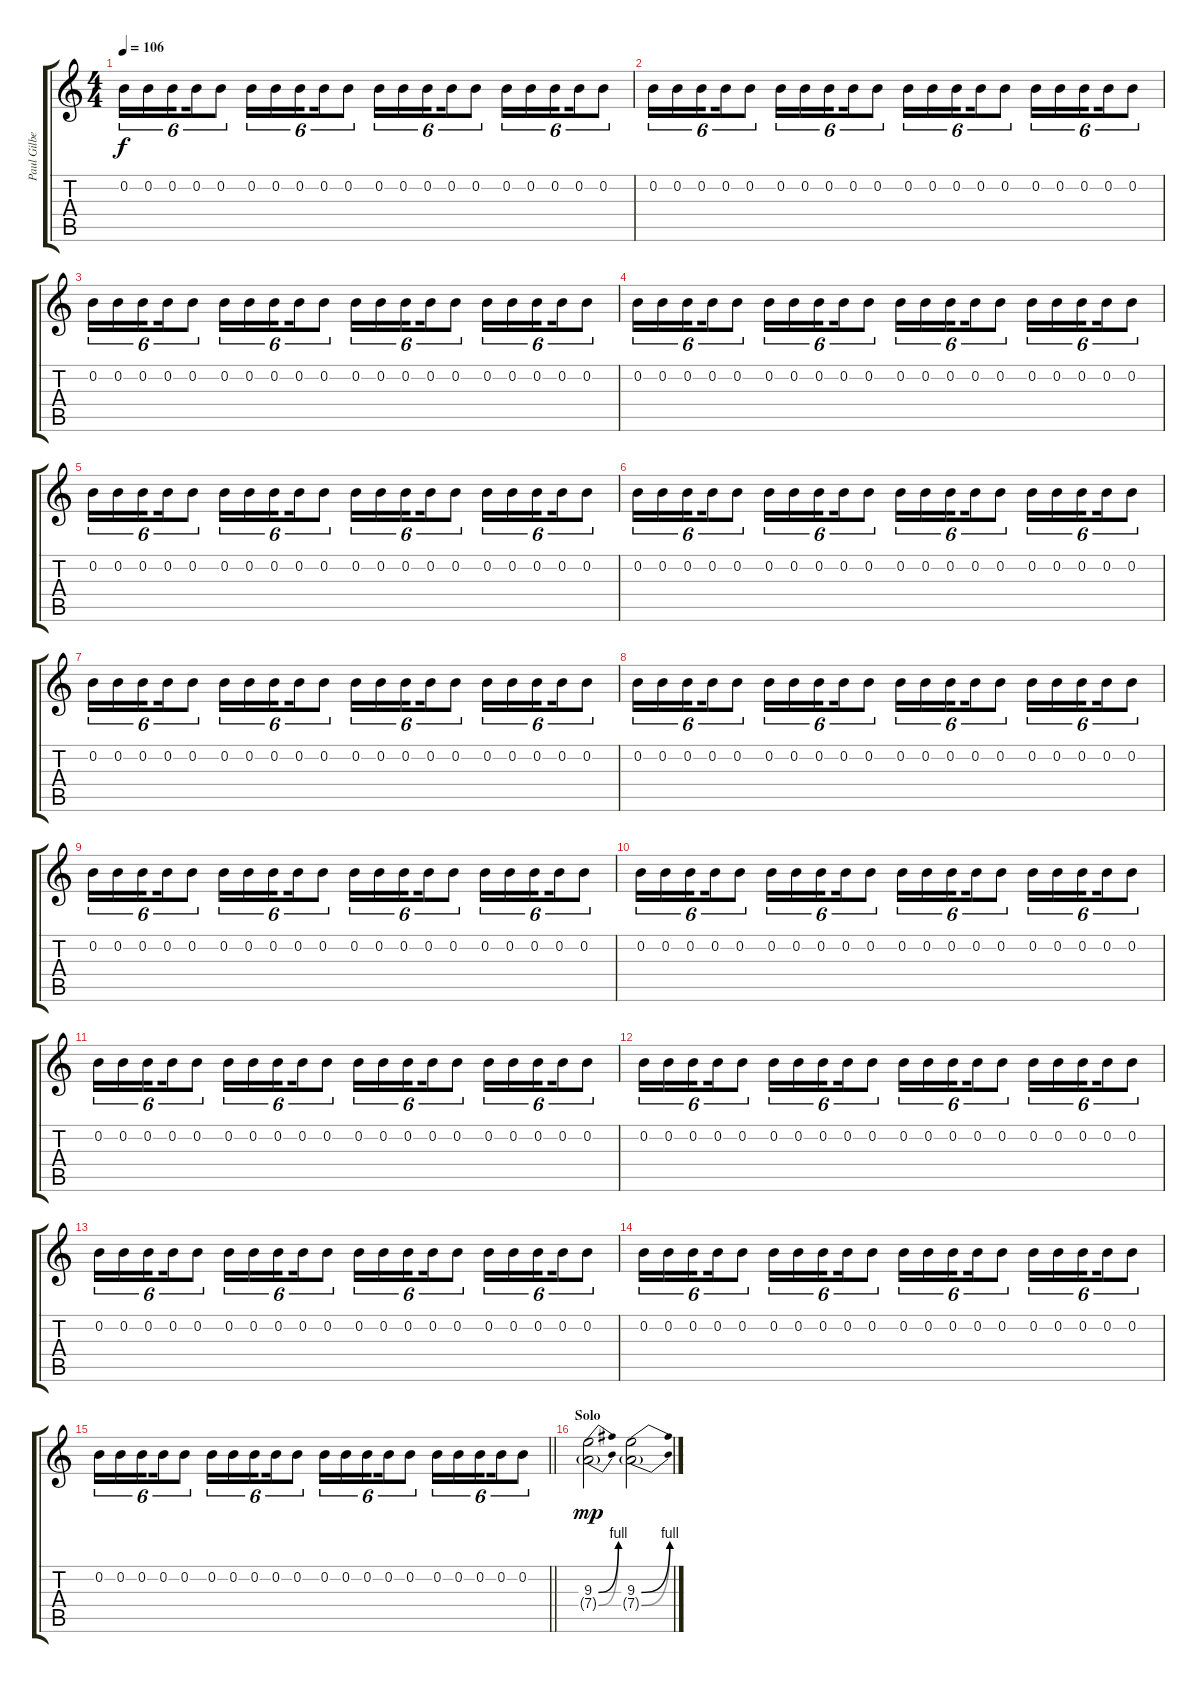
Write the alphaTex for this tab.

\track ("Paul Gilbert" "Paul Gilbe") {instrument distortionguitar}
\staff {score tabs}
\tuning (E4 B3 G3 D3 A2 E2) {hide}
\ts (4 4)
\tempo 106
\clef g2
\ks c
0.2.16{tu (6 4) dy f} 0.2.16{tu (6 4)} 0.2.16{tu (6 4) beam splitsecondary} 0.2.16{tu (6 4)} 0.2.8{tu (6 4)} 0.2.16{tu (6 4)} 0.2.16{tu (6 4)} 0.2.16{tu (6 4) beam splitsecondary} 0.2.16{tu (6 4)} 0.2.8{tu (6 4)} 0.2.16{tu (6 4)} 0.2.16{tu (6 4)} 0.2.16{tu (6 4) beam splitsecondary} 0.2.16{tu (6 4)} 0.2.8{tu (6 4)} 0.2.16{tu (6 4)} 0.2.16{tu (6 4)} 0.2.16{tu (6 4) beam splitsecondary} 0.2.16{tu (6 4)} 0.2.8{tu (6 4)} |
0.2.16{tu (6 4)} 0.2.16{tu (6 4)} 0.2.16{tu (6 4) beam splitsecondary} 0.2.16{tu (6 4)} 0.2.8{tu (6 4)} 0.2.16{tu (6 4)} 0.2.16{tu (6 4)} 0.2.16{tu (6 4) beam splitsecondary} 0.2.16{tu (6 4)} 0.2.8{tu (6 4)} 0.2.16{tu (6 4)} 0.2.16{tu (6 4)} 0.2.16{tu (6 4) beam splitsecondary} 0.2.16{tu (6 4)} 0.2.8{tu (6 4)} 0.2.16{tu (6 4)} 0.2.16{tu (6 4)} 0.2.16{tu (6 4) beam splitsecondary} 0.2.16{tu (6 4)} 0.2.8{tu (6 4)} |
0.2.16{tu (6 4)} 0.2.16{tu (6 4)} 0.2.16{tu (6 4) beam splitsecondary} 0.2.16{tu (6 4)} 0.2.8{tu (6 4)} 0.2.16{tu (6 4)} 0.2.16{tu (6 4)} 0.2.16{tu (6 4) beam splitsecondary} 0.2.16{tu (6 4)} 0.2.8{tu (6 4)} 0.2.16{tu (6 4)} 0.2.16{tu (6 4)} 0.2.16{tu (6 4) beam splitsecondary} 0.2.16{tu (6 4)} 0.2.8{tu (6 4)} 0.2.16{tu (6 4)} 0.2.16{tu (6 4)} 0.2.16{tu (6 4) beam splitsecondary} 0.2.16{tu (6 4)} 0.2.8{tu (6 4)} |
0.2.16{tu (6 4)} 0.2.16{tu (6 4)} 0.2.16{tu (6 4) beam splitsecondary} 0.2.16{tu (6 4)} 0.2.8{tu (6 4)} 0.2.16{tu (6 4)} 0.2.16{tu (6 4)} 0.2.16{tu (6 4) beam splitsecondary} 0.2.16{tu (6 4)} 0.2.8{tu (6 4)} 0.2.16{tu (6 4)} 0.2.16{tu (6 4)} 0.2.16{tu (6 4) beam splitsecondary} 0.2.16{tu (6 4)} 0.2.8{tu (6 4)} 0.2.16{tu (6 4)} 0.2.16{tu (6 4)} 0.2.16{tu (6 4) beam splitsecondary} 0.2.16{tu (6 4)} 0.2.8{tu (6 4)} |
0.2.16{tu (6 4)} 0.2.16{tu (6 4)} 0.2.16{tu (6 4) beam splitsecondary} 0.2.16{tu (6 4)} 0.2.8{tu (6 4)} 0.2.16{tu (6 4)} 0.2.16{tu (6 4)} 0.2.16{tu (6 4) beam splitsecondary} 0.2.16{tu (6 4)} 0.2.8{tu (6 4)} 0.2.16{tu (6 4)} 0.2.16{tu (6 4)} 0.2.16{tu (6 4) beam splitsecondary} 0.2.16{tu (6 4)} 0.2.8{tu (6 4)} 0.2.16{tu (6 4)} 0.2.16{tu (6 4)} 0.2.16{tu (6 4) beam splitsecondary} 0.2.16{tu (6 4)} 0.2.8{tu (6 4)} |
0.2.16{tu (6 4)} 0.2.16{tu (6 4)} 0.2.16{tu (6 4) beam splitsecondary} 0.2.16{tu (6 4)} 0.2.8{tu (6 4)} 0.2.16{tu (6 4)} 0.2.16{tu (6 4)} 0.2.16{tu (6 4) beam splitsecondary} 0.2.16{tu (6 4)} 0.2.8{tu (6 4)} 0.2.16{tu (6 4)} 0.2.16{tu (6 4)} 0.2.16{tu (6 4) beam splitsecondary} 0.2.16{tu (6 4)} 0.2.8{tu (6 4)} 0.2.16{tu (6 4)} 0.2.16{tu (6 4)} 0.2.16{tu (6 4) beam splitsecondary} 0.2.16{tu (6 4)} 0.2.8{tu (6 4)} |
0.2.16{tu (6 4)} 0.2.16{tu (6 4)} 0.2.16{tu (6 4) beam splitsecondary} 0.2.16{tu (6 4)} 0.2.8{tu (6 4)} 0.2.16{tu (6 4)} 0.2.16{tu (6 4)} 0.2.16{tu (6 4) beam splitsecondary} 0.2.16{tu (6 4)} 0.2.8{tu (6 4)} 0.2.16{tu (6 4)} 0.2.16{tu (6 4)} 0.2.16{tu (6 4) beam splitsecondary} 0.2.16{tu (6 4)} 0.2.8{tu (6 4)} 0.2.16{tu (6 4)} 0.2.16{tu (6 4)} 0.2.16{tu (6 4) beam splitsecondary} 0.2.16{tu (6 4)} 0.2.8{tu (6 4)} |
0.2.16{tu (6 4)} 0.2.16{tu (6 4)} 0.2.16{tu (6 4) beam splitsecondary} 0.2.16{tu (6 4)} 0.2.8{tu (6 4)} 0.2.16{tu (6 4)} 0.2.16{tu (6 4)} 0.2.16{tu (6 4) beam splitsecondary} 0.2.16{tu (6 4)} 0.2.8{tu (6 4)} 0.2.16{tu (6 4)} 0.2.16{tu (6 4)} 0.2.16{tu (6 4) beam splitsecondary} 0.2.16{tu (6 4)} 0.2.8{tu (6 4)} 0.2.16{tu (6 4)} 0.2.16{tu (6 4)} 0.2.16{tu (6 4) beam splitsecondary} 0.2.16{tu (6 4)} 0.2.8{tu (6 4)} |
0.2.16{tu (6 4)} 0.2.16{tu (6 4)} 0.2.16{tu (6 4) beam splitsecondary} 0.2.16{tu (6 4)} 0.2.8{tu (6 4)} 0.2.16{tu (6 4)} 0.2.16{tu (6 4)} 0.2.16{tu (6 4) beam splitsecondary} 0.2.16{tu (6 4)} 0.2.8{tu (6 4)} 0.2.16{tu (6 4)} 0.2.16{tu (6 4)} 0.2.16{tu (6 4) beam splitsecondary} 0.2.16{tu (6 4)} 0.2.8{tu (6 4)} 0.2.16{tu (6 4)} 0.2.16{tu (6 4)} 0.2.16{tu (6 4) beam splitsecondary} 0.2.16{tu (6 4)} 0.2.8{tu (6 4)} |
0.2.16{tu (6 4)} 0.2.16{tu (6 4)} 0.2.16{tu (6 4) beam splitsecondary} 0.2.16{tu (6 4)} 0.2.8{tu (6 4)} 0.2.16{tu (6 4)} 0.2.16{tu (6 4)} 0.2.16{tu (6 4) beam splitsecondary} 0.2.16{tu (6 4)} 0.2.8{tu (6 4)} 0.2.16{tu (6 4)} 0.2.16{tu (6 4)} 0.2.16{tu (6 4) beam splitsecondary} 0.2.16{tu (6 4)} 0.2.8{tu (6 4)} 0.2.16{tu (6 4)} 0.2.16{tu (6 4)} 0.2.16{tu (6 4) beam splitsecondary} 0.2.16{tu (6 4)} 0.2.8{tu (6 4)} |
0.2.16{tu (6 4)} 0.2.16{tu (6 4)} 0.2.16{tu (6 4) beam splitsecondary} 0.2.16{tu (6 4)} 0.2.8{tu (6 4)} 0.2.16{tu (6 4)} 0.2.16{tu (6 4)} 0.2.16{tu (6 4) beam splitsecondary} 0.2.16{tu (6 4)} 0.2.8{tu (6 4)} 0.2.16{tu (6 4)} 0.2.16{tu (6 4)} 0.2.16{tu (6 4) beam splitsecondary} 0.2.16{tu (6 4)} 0.2.8{tu (6 4)} 0.2.16{tu (6 4)} 0.2.16{tu (6 4)} 0.2.16{tu (6 4) beam splitsecondary} 0.2.16{tu (6 4)} 0.2.8{tu (6 4)} |
0.2.16{tu (6 4)} 0.2.16{tu (6 4)} 0.2.16{tu (6 4) beam splitsecondary} 0.2.16{tu (6 4)} 0.2.8{tu (6 4)} 0.2.16{tu (6 4)} 0.2.16{tu (6 4)} 0.2.16{tu (6 4) beam splitsecondary} 0.2.16{tu (6 4)} 0.2.8{tu (6 4)} 0.2.16{tu (6 4)} 0.2.16{tu (6 4)} 0.2.16{tu (6 4) beam splitsecondary} 0.2.16{tu (6 4)} 0.2.8{tu (6 4)} 0.2.16{tu (6 4)} 0.2.16{tu (6 4)} 0.2.16{tu (6 4) beam splitsecondary} 0.2.16{tu (6 4)} 0.2.8{tu (6 4)} |
0.2.16{tu (6 4)} 0.2.16{tu (6 4)} 0.2.16{tu (6 4) beam splitsecondary} 0.2.16{tu (6 4)} 0.2.8{tu (6 4)} 0.2.16{tu (6 4)} 0.2.16{tu (6 4)} 0.2.16{tu (6 4) beam splitsecondary} 0.2.16{tu (6 4)} 0.2.8{tu (6 4)} 0.2.16{tu (6 4)} 0.2.16{tu (6 4)} 0.2.16{tu (6 4) beam splitsecondary} 0.2.16{tu (6 4)} 0.2.8{tu (6 4)} 0.2.16{tu (6 4)} 0.2.16{tu (6 4)} 0.2.16{tu (6 4) beam splitsecondary} 0.2.16{tu (6 4)} 0.2.8{tu (6 4)} |
0.2.16{tu (6 4)} 0.2.16{tu (6 4)} 0.2.16{tu (6 4) beam splitsecondary} 0.2.16{tu (6 4)} 0.2.8{tu (6 4)} 0.2.16{tu (6 4)} 0.2.16{tu (6 4)} 0.2.16{tu (6 4) beam splitsecondary} 0.2.16{tu (6 4)} 0.2.8{tu (6 4)} 0.2.16{tu (6 4)} 0.2.16{tu (6 4)} 0.2.16{tu (6 4) beam splitsecondary} 0.2.16{tu (6 4)} 0.2.8{tu (6 4)} 0.2.16{tu (6 4)} 0.2.16{tu (6 4)} 0.2.16{tu (6 4) beam splitsecondary} 0.2.16{tu (6 4)} 0.2.8{tu (6 4)} |
\barLineRight lightlight
0.2.16{tu (6 4)} 0.2.16{tu (6 4)} 0.2.16{tu (6 4) beam splitsecondary} 0.2.16{tu (6 4)} 0.2.8{tu (6 4)} 0.2.16{tu (6 4)} 0.2.16{tu (6 4)} 0.2.16{tu (6 4) beam splitsecondary} 0.2.16{tu (6 4)} 0.2.8{tu (6 4)} 0.2.16{tu (6 4)} 0.2.16{tu (6 4)} 0.2.16{tu (6 4) beam splitsecondary} 0.2.16{tu (6 4)} 0.2.8{tu (6 4)} 0.2.16{tu (6 4)} 0.2.16{tu (6 4)} 0.2.16{tu (6 4) beam splitsecondary} 0.2.16{tu (6 4)} 0.2.8{tu (6 4)} |
\section ("" "Solo")
(9.3{be (bend 0 0 60 4)} 7.4{be (bend 0 0 60 4) g}).2{dy mp} (9.3{be (bend 0 0 60 4)} 7.4{be (bend 0 0 60 4) g}).2
